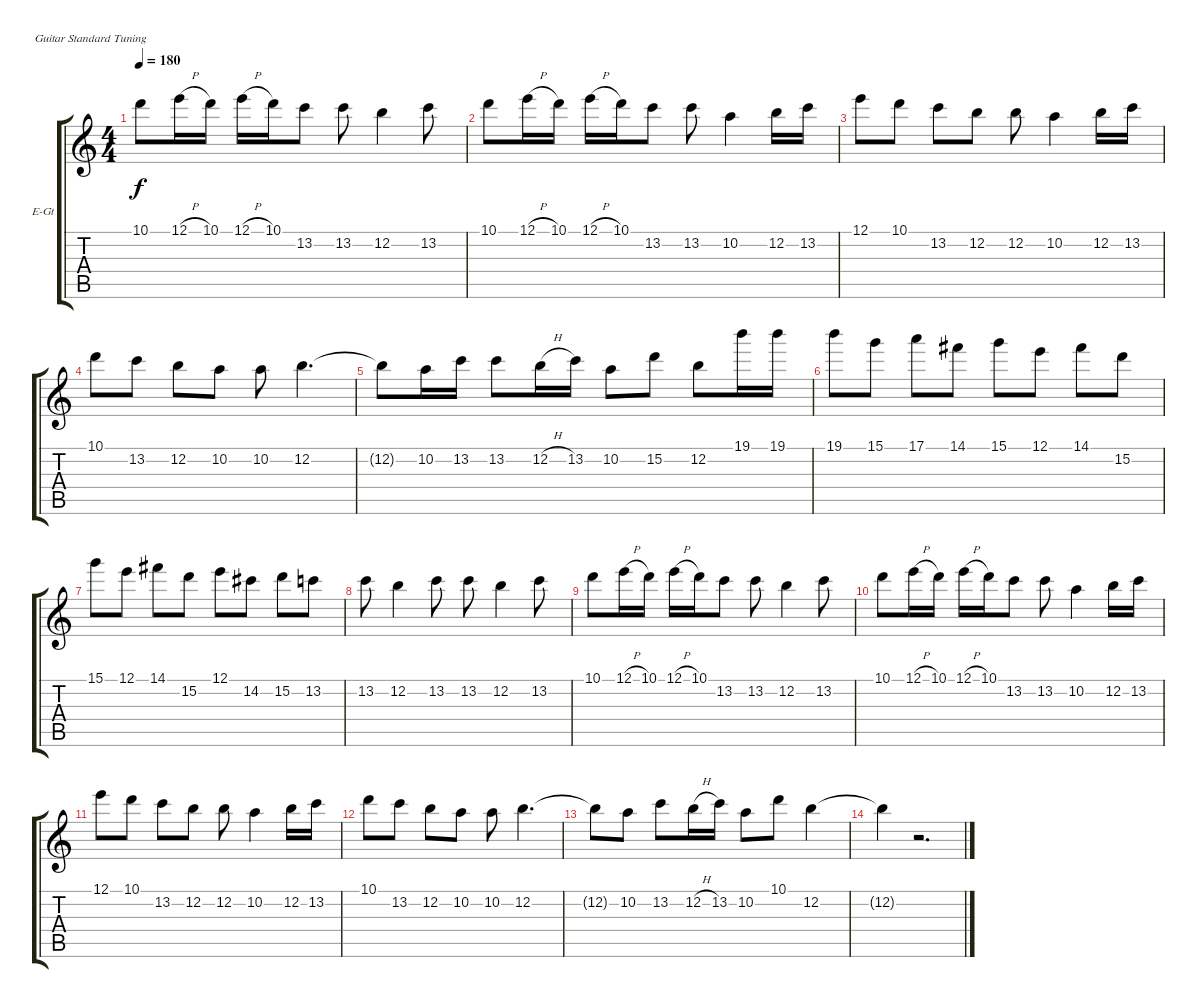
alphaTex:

\bracketExtendMode groupsimilarinstruments
\firstSystemTrackNameOrientation horizontal
\otherSystemsTrackNameOrientation horizontal
\track ("Gtr Solo 1" "E-Gt") {instrument distortionguitar}
\staff {score tabs}
\tuning (E4 B3 G3 D3 A2 E2)
\ts (4 4)
\tempo 180
\clef g2
\ks c
10.1.8{dy f} 12.1{h}.16 10.1.16 12.1{h}.16 10.1.16 13.2.8 13.2.8 12.2.4 13.2.8 |
10.1.8 12.1{h}.16 10.1.16 12.1{h}.16 10.1.16 13.2.8 13.2.8 10.2.4 12.2.16 13.2.16 |
12.1.8 10.1.8 13.2.8 12.2.8 12.2.8 10.2.4 12.2.16 13.2.16 |
10.1.8 13.2.8 12.2.8 10.2.8 10.2.8 12.2.4{d} |
12.2{t}.8 10.2.16 13.2.16 13.2.8 12.2{h}.16 13.2.16 10.2.8 15.2.8 12.2.8 19.1.16 19.1.16 |
19.1.8 15.1.8 17.1.8 14.1.8 15.1.8 12.1.8 14.1.8 15.2.8 |
15.1.8 12.1.8 14.1.8 15.2.8 12.1.8 14.2.8 15.2.8 13.2.8 |
13.2.8 12.2.4 13.2.8 13.2.8 12.2.4 13.2.8 |
10.1.8 12.1{h}.16 10.1.16 12.1{h}.16 10.1.16 13.2.8 13.2.8 12.2.4 13.2.8 |
10.1.8 12.1{h}.16 10.1.16 12.1{h}.16 10.1.16 13.2.8 13.2.8 10.2.4 12.2.16 13.2.16 |
12.1.8 10.1.8 13.2.8 12.2.8 12.2.8 10.2.4 12.2.16 13.2.16 |
10.1.8 13.2.8 12.2.8 10.2.8 10.2.8 12.2.4{d} |
12.2{t}.8 10.2.8 13.2.8 12.2{h}.16 13.2.16 10.2.8 10.1.8 12.2.4 |
12.2{t}.4 r.2{d}
